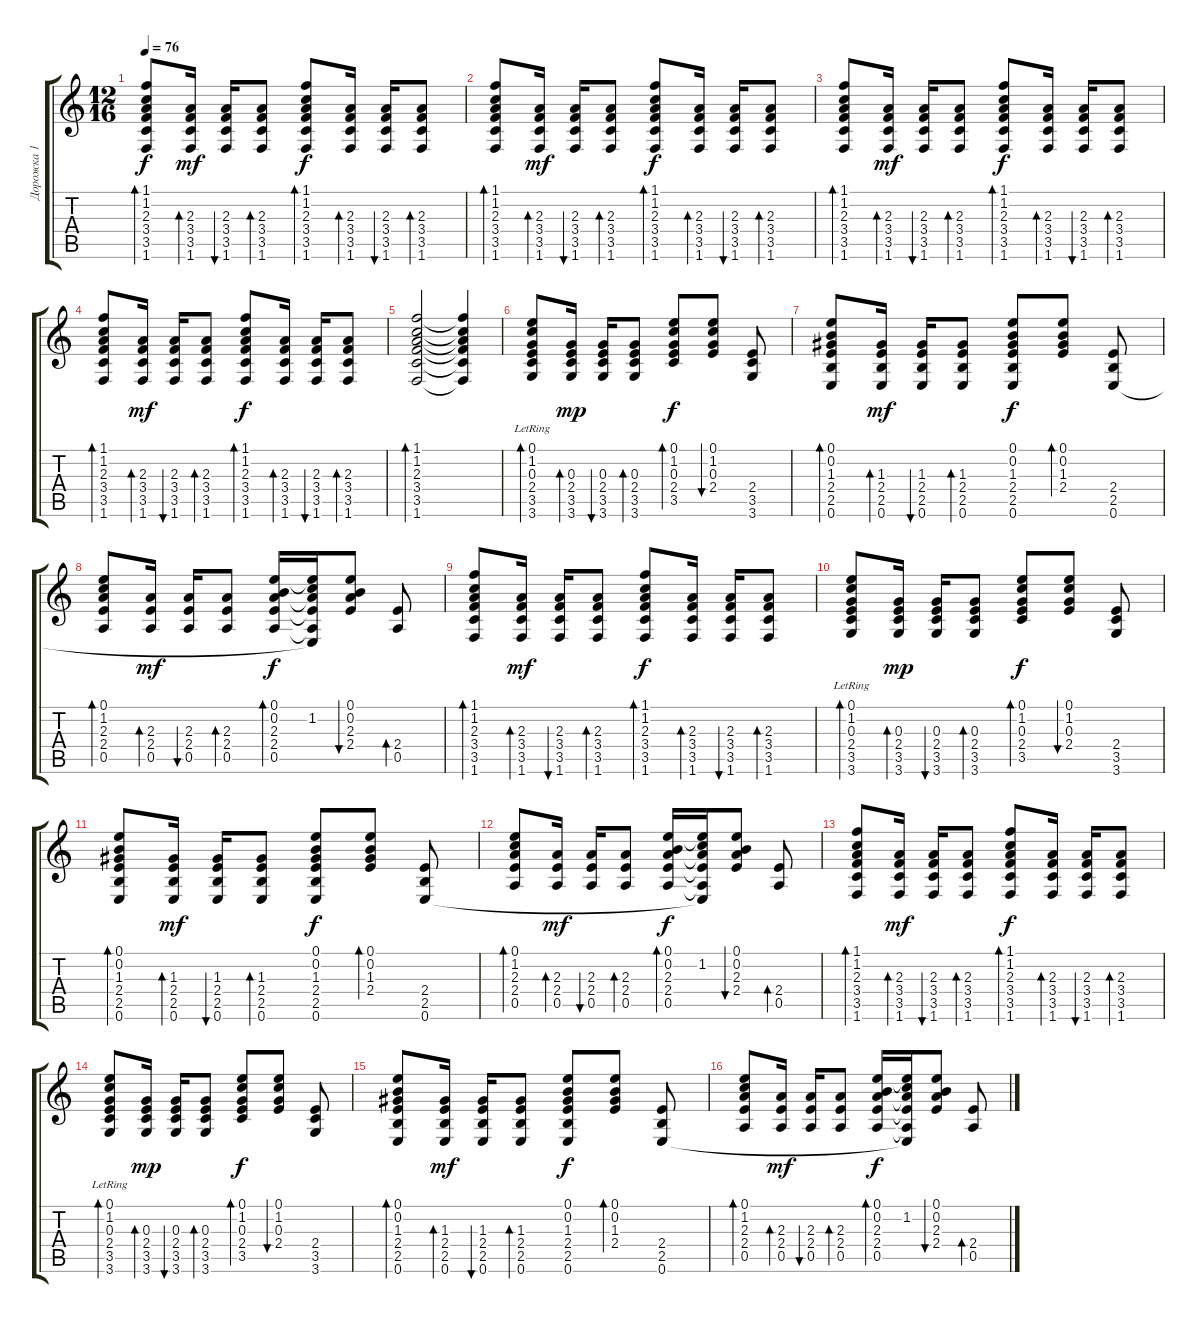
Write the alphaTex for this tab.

\track ("Дорожка 1" "Дорожка 1") {instrument acousticguitarsteel}
\staff {score tabs}
\tuning (E4 B3 G3 D3 A2 E2) {hide}
\ts (12 16)
\tempo 76
\clef g2
\ks c
(1.1 1.2 2.3 3.4 3.5 1.6).8{bd 60 dy f} (2.3 3.4 3.5 1.6).16{bd 480 dy mf} (2.3 3.4 3.5 1.6).16{bu 480} (2.3 3.4 3.5 1.6).8{bd 60} (1.1 1.2 2.3 3.4 3.5 1.6).8{bd 60 dy f} (2.3 3.4 3.5 1.6).16{bd 480} (2.3 3.4 3.5 1.6).16{bu 480} (2.3 3.4 3.5 1.6).8{bd 60} |
(1.1 1.2 2.3 3.4 3.5 1.6).8{bd 60} (2.3 3.4 3.5 1.6).16{bd 480 dy mf} (2.3 3.4 3.5 1.6).16{bu 480} (2.3 3.4 3.5 1.6).8{bd 60} (1.1 1.2 2.3 3.4 3.5 1.6).8{bd 60 dy f} (2.3 3.4 3.5 1.6).16{bd 480} (2.3 3.4 3.5 1.6).16{bu 480} (2.3 3.4 3.5 1.6).8{bd 60} |
(1.1 1.2 2.3 3.4 3.5 1.6).8{bd 60} (2.3 3.4 3.5 1.6).16{bd 480 dy mf} (2.3 3.4 3.5 1.6).16{bu 480} (2.3 3.4 3.5 1.6).8{bd 60} (1.1 1.2 2.3 3.4 3.5 1.6).8{bd 60 dy f} (2.3 3.4 3.5 1.6).16{bd 480} (2.3 3.4 3.5 1.6).16{bu 480} (2.3 3.4 3.5 1.6).8{bd 60} |
(1.1 1.2 2.3 3.4 3.5 1.6).8{bd 60} (2.3 3.4 3.5 1.6).16{bd 480 dy mf} (2.3 3.4 3.5 1.6).16{bu 480} (2.3 3.4 3.5 1.6).8{bd 60} (1.1 1.2 2.3 3.4 3.5 1.6).8{bd 60 dy f} (2.3 3.4 3.5 1.6).16{bd 480} (2.3 3.4 3.5 1.6).16{bu 480} (2.3 3.4 3.5 1.6).8{bd 60} |
(1.1 1.2 2.3 3.4 3.5 1.6).2{bd 60} (1.1{t} 1.2{t} 2.3{t} 3.4{t} 3.5{t} 1.6{t}).4 |
(0.1 1.2 0.3 2.4{lr} 3.5{lr} 3.6{lr}).8{bd 60} (0.3 2.4 3.5 3.6).16{bd 480 dy mp} (0.3 2.4 3.5 3.6).16{bu 480} (0.3 2.4 3.5 3.6).8{bd 60} (0.1 1.2 0.3 2.4 3.5).8{bd 60 dy f} (0.1 1.2 0.3 2.4).8{bu 60} (2.4 3.5 3.6).8 |
(0.1 0.2 1.3 2.4 2.5 0.6).8{bd 60} (1.3 2.4 2.5 0.6).16{bd 480 dy mf} (1.3 2.4 2.5 0.6).16{bu 480} (1.3 2.4 2.5 0.6).8{bd 60} (0.1 0.2 1.3 2.4 2.5 0.6).8{dy f} (0.1 0.2 1.3 2.4).8{bd 60} (2.4 2.5 0.6).8 |
(0.1 1.2 2.3 2.4 0.5).8{bd 60} (2.3 2.4 0.5).16{bd 480 dy mf} (2.3 2.4 0.5).16{bu 480} (2.3 2.4 0.5).8{bd 60} (0.1 0.2 2.3 2.4 0.5).16{bd 60 dy f} (0.1{t} 1.2 2.3{t} 2.4{t} 0.5{t} 0.6{t}).16 (0.1 0.2 2.3 2.4).8{bu 60} (2.4 0.5).8{bd 60} |
(1.1 1.2 2.3 3.4 3.5 1.6).8{bd 60} (2.3 3.4 3.5 1.6).16{bd 480 dy mf} (2.3 3.4 3.5 1.6).16{bu 480} (2.3 3.4 3.5 1.6).8{bd 60} (1.1 1.2 2.3 3.4 3.5 1.6).8{bd 60 dy f} (2.3 3.4 3.5 1.6).16{bd 480} (2.3 3.4 3.5 1.6).16{bu 480} (2.3 3.4 3.5 1.6).8{bd 60} |
(0.1 1.2 0.3 2.4{lr} 3.5{lr} 3.6{lr}).8{bd 60} (0.3 2.4 3.5 3.6).16{bd 480 dy mp} (0.3 2.4 3.5 3.6).16{bu 480} (0.3 2.4 3.5 3.6).8{bd 60} (0.1 1.2 0.3 2.4 3.5).8{bd 60 dy f} (0.1 1.2 0.3 2.4).8{bu 60} (2.4 3.5 3.6).8 |
(0.1 0.2 1.3 2.4 2.5 0.6).8{bd 60} (1.3 2.4 2.5 0.6).16{bd 480 dy mf} (1.3 2.4 2.5 0.6).16{bu 480} (1.3 2.4 2.5 0.6).8{bd 60} (0.1 0.2 1.3 2.4 2.5 0.6).8{dy f} (0.1 0.2 1.3 2.4).8{bd 60} (2.4 2.5 0.6).8 |
(0.1 1.2 2.3 2.4 0.5).8{bd 60} (2.3 2.4 0.5).16{bd 480 dy mf} (2.3 2.4 0.5).16{bu 480} (2.3 2.4 0.5).8{bd 60} (0.1 0.2 2.3 2.4 0.5).16{bd 60 dy f} (0.1{t} 1.2 2.3{t} 2.4{t} 0.5{t} 0.6{t}).16 (0.1 0.2 2.3 2.4).8{bu 60} (2.4 0.5).8{bd 60} |
(1.1 1.2 2.3 3.4 3.5 1.6).8{bd 60} (2.3 3.4 3.5 1.6).16{bd 480 dy mf} (2.3 3.4 3.5 1.6).16{bu 480} (2.3 3.4 3.5 1.6).8{bd 60} (1.1 1.2 2.3 3.4 3.5 1.6).8{bd 60 dy f} (2.3 3.4 3.5 1.6).16{bd 480} (2.3 3.4 3.5 1.6).16{bu 480} (2.3 3.4 3.5 1.6).8{bd 60} |
(0.1 1.2 0.3 2.4{lr} 3.5{lr} 3.6{lr}).8{bd 60} (0.3 2.4 3.5 3.6).16{bd 480 dy mp} (0.3 2.4 3.5 3.6).16{bu 480} (0.3 2.4 3.5 3.6).8{bd 60} (0.1 1.2 0.3 2.4 3.5).8{bd 60 dy f} (0.1 1.2 0.3 2.4).8{bu 60} (2.4 3.5 3.6).8 |
(0.1 0.2 1.3 2.4 2.5 0.6).8{bd 60} (1.3 2.4 2.5 0.6).16{bd 480 dy mf} (1.3 2.4 2.5 0.6).16{bu 480} (1.3 2.4 2.5 0.6).8{bd 60} (0.1 0.2 1.3 2.4 2.5 0.6).8{dy f} (0.1 0.2 1.3 2.4).8{bd 60} (2.4 2.5 0.6).8 |
(0.1 1.2 2.3 2.4 0.5).8{bd 60} (2.3 2.4 0.5).16{bd 480 dy mf} (2.3 2.4 0.5).16{bu 480} (2.3 2.4 0.5).8{bd 60} (0.1 0.2 2.3 2.4 0.5).16{bd 60 dy f} (0.1{t} 1.2 2.3{t} 2.4{t} 0.5{t} 0.6{t}).16 (0.1 0.2 2.3 2.4).8{bu 60} (2.4 0.5).8{bd 60}
